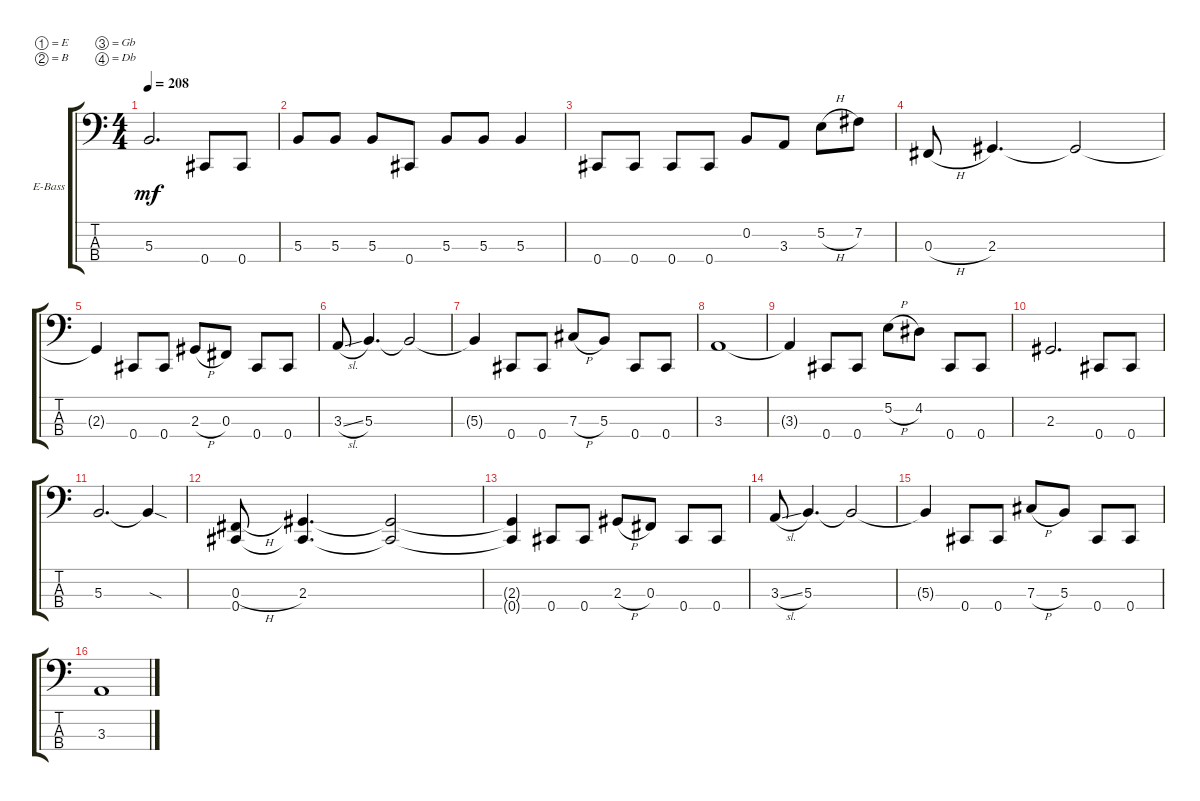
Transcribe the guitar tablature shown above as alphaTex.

\defaultSystemsLayout 4
\bracketExtendMode groupsimilarinstruments
\firstSystemTrackNameOrientation horizontal
\otherSystemsTrackNameOrientation horizontal
\track ("Jeanne" "E-Bass") {instrument electricbassfinger}
\staff {score tabs}
\tuning (E2 B1 Gb1 Db1)
\ts (4 4)
\tempo 208
\clef f4
\ks c
5.3.2{d dy mf} 0.4.8 0.4.8 |
5.3.8 5.3.8 5.3.8 0.4.8 5.3.8 5.3.8 5.3.4 |
0.4.8 0.4.8 0.4.8 0.4.8 0.2.8 3.3.8 5.2{h}.8 7.2.8 |
0.3{h}.8 2.3.4{d} 2.3{t}.2 |
2.3{t}.4 0.4.8 0.4.8 2.3{h}.8 0.3.8 0.4.8 0.4.8 |
3.3{sl}.8 5.3.4{d} 5.3{t}.2 |
5.3{t}.4 0.4.8 0.4.8 7.3{h}.8 5.3.8 0.4.8 0.4.8 |
3.3.1 |
3.3{t}.4 0.4.8 0.4.8 5.2{h}.8 4.2.8 0.4.8 0.4.8 |
2.3.2{d} 0.4.8 0.4.8 |
5.3.2{d} 5.3{sod t}.4 |
(0.4 0.3{h}).8 (2.3 0.4{t}).4{d} (2.3{t} 0.4{t}).2 |
(2.3{t} 0.4{t}).4 0.4.8 0.4.8 2.3{h}.8 0.3.8 0.4.8 0.4.8 |
3.3{sl}.8 5.3.4{d} 5.3{t}.2 |
5.3{t}.4 0.4.8 0.4.8 7.3{h}.8 5.3.8 0.4.8 0.4.8 |
3.3.1
